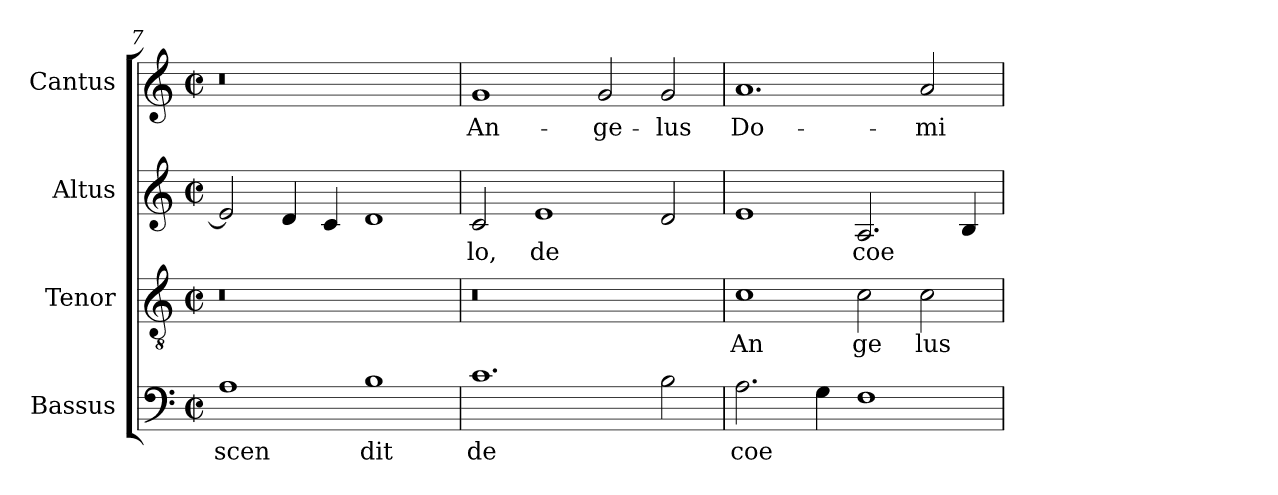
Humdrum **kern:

**kern	**text	**kern	**text	**kern	**text	**kern	**text
*part4	*part4	*part3	*part3	*part2	*part2	*part1	*part1
*staff4	*staff4	*staff3	*staff3	*staff2	*staff2	*staff1	*staff1
*I"Bassus	*	*I"Tenor	*	*I"Altus	*	*I"Cantus	*
!!LO:LB:g=z
*clefF4	*	*clefGv2	*	*clefG2	*	*clefG2	*
*M2/2	*	*M2/2	*	*M2/2	*	*M2/2	*
*met(c|)	*	*met(c|)	*	*met(c|)	*	*met(c|)	*
=7	=7	=7	=7	=7	=7	=7	=7
!	!LO:LY:b:cj	!	!	!	!	!	!
1A	scen	0r	.	2e/]	.	0r	.
.	.	.	.	4d/	.	.	.
.	.	.	.	4c/	.	.	.
!	!LO:LY:b:cj	!	!	!	!	!	!
1B	dit	.	.	1d	.	.	.
=8	=8	=8	=8	=8	=8	=8	=8
!	!LO:LY:b:cj	!	!	!	!LO:LY:b:cj	!	!LO:LY:b:cj
1.c	de	0r	.	2c/	lo,	1g	An-
!	!	!	!	!	!LO:LY:b:cj	!	!
.	.	.	.	1e	de	.	.
!	!	!	!	!	!	!	!LO:LY:b:cj
.	.	.	.	.	.	2g/	-ge-
!	!	!	!	!	!	!	!LO:LY:b:cj
2B\	.	.	.	2d/	.	2g/	-lus
=9	=9	=9	=9	=9	=9	=9	=9
!	!LO:LY:b	!	!LO:LY:b:cj	!	!	!	!LO:LY:b:cj
2.A\	coe	1c	An	1e	.	1.a	Do-
4G\	.	.	.	.	.	.	.
!	!	!	!LO:LY:b:cj	!	!LO:LY:b	!	!
1F	.	2c\	ge	2.A/	coe	.	.
!	!	!	!LO:LY:b:cj	!	!	!	!LO:LY:b:cj
.	.	2c\	lus	.	.	2a/	-mi-
.	.	.	.	4B/	.	.	.
=	=	=	=	=	=	=	=
*-	*-	*-	*-	*-	*-	*-	*-
